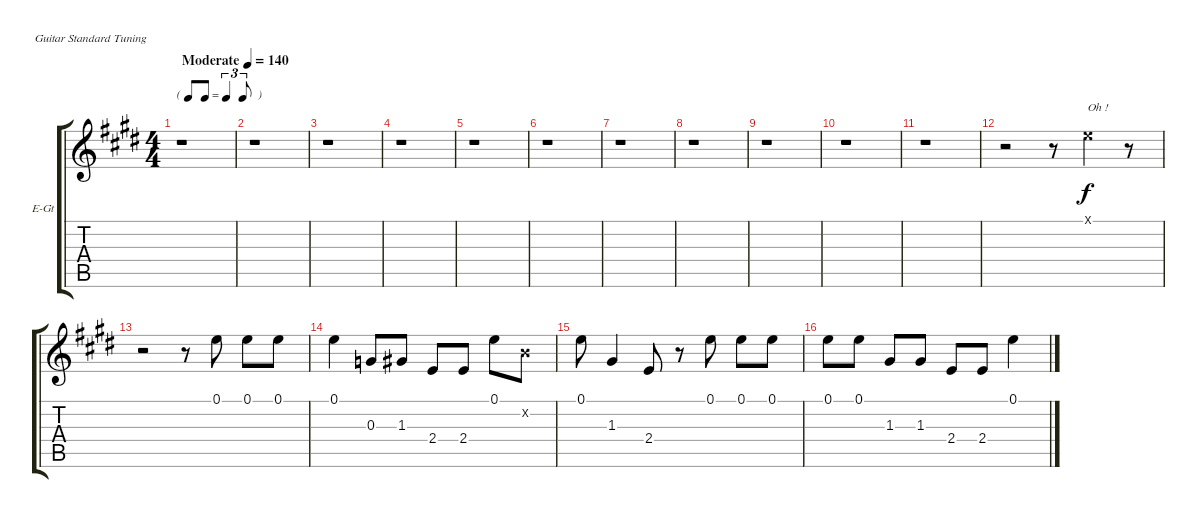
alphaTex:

\bracketExtendMode groupsimilarinstruments
\firstSystemTrackNameOrientation horizontal
\otherSystemsTrackNameOrientation horizontal
\track ("Vocals" "E-Gt") {instrument overdrivenguitar}
\staff {score tabs}
\tuning (E4 B3 G3 D3 A2 E2)
\ts (4 4)
\beaming (8 2 2 2 2)
\tf triplet8th
\tempo (140 "Moderate")
\clef g2
\ks e
r.1{dy f instrument overdrivenguitar} |
r.1 |
r.1 |
r.1 |
r.1 |
r.1 |
r.1 |
r.1 |
r.1 |
r.1 |
r.1 |
r.2 r.8 0.1{x}.4{txt "Oh !"} r.8 |
r.2 r.8 0.1.8 0.1.8 0.1.8 |
0.1.4 0.3.8 1.3.8 2.4.8 2.4.8 0.1.8 0.2{x}.8 |
0.1.8 1.3.4 2.4.8 r.8 0.1.8 0.1.8 0.1.8 |
0.1.8 0.1.8 1.3.8 1.3.8 2.4.8 2.4.8 0.1.4
